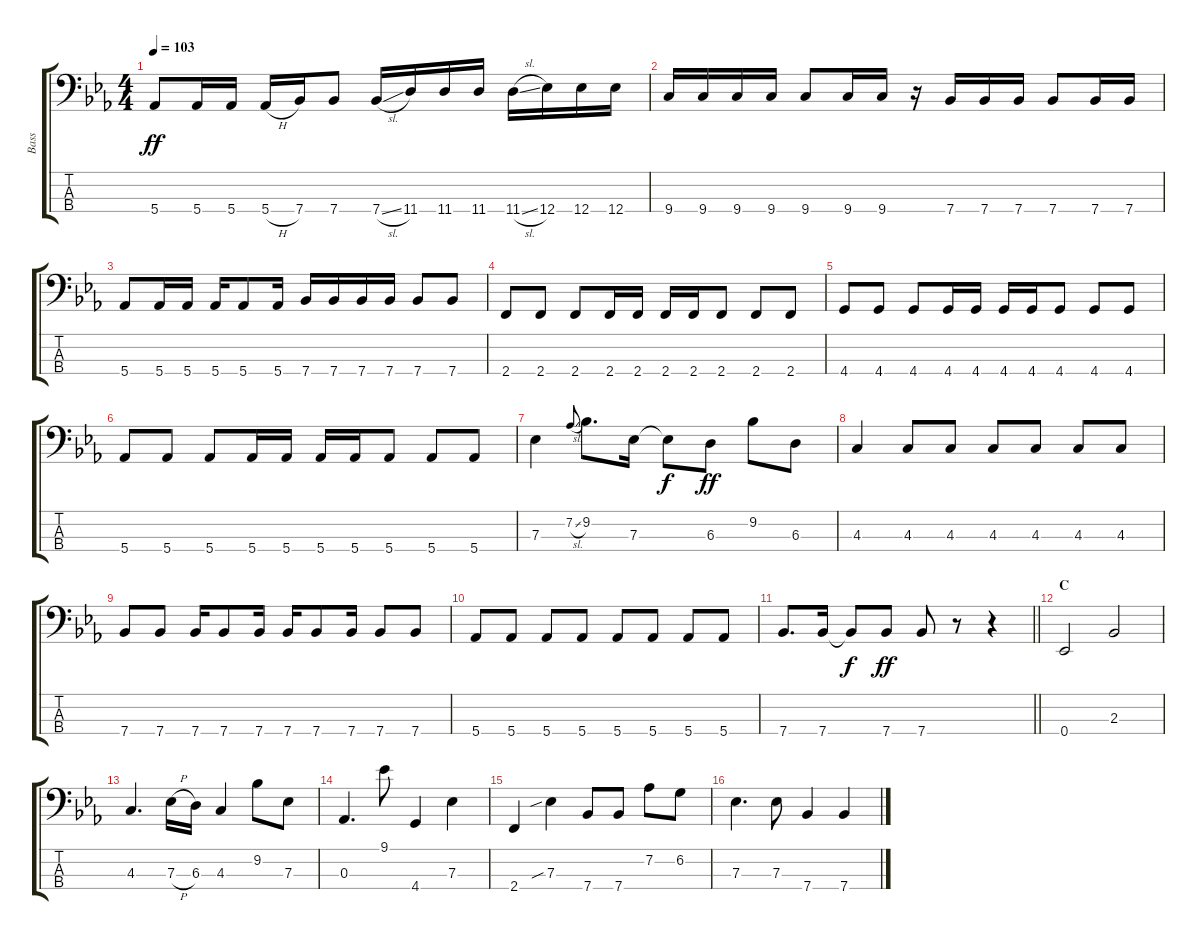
\track ("Bass" "Bass") {instrument electricbasspick}
\staff {score tabs}
\tuning (Gb2 Db2 Ab1 Eb1) {hide}
\ts (4 4)
\tempo 103
\clef f4
\ks eb
5.4.8{dy ff} 5.4.16 5.4.16 5.4{h}.16 7.4.16 7.4.8 7.4{sl}.16 11.4.16 11.4.16 11.4.16 11.4{sl}.16 12.4.16 12.4.16 12.4.16 |
9.4.16 9.4.16 9.4.16 9.4.16 9.4.8 9.4.16 9.4.16 r.16 7.4.16 7.4.16 7.4.16 7.4.8 7.4.16 7.4.16 |
5.4.8 5.4.16 5.4.16 5.4.16 5.4.8 5.4.16 7.4.16 7.4.16 7.4.16 7.4.16 7.4.8 7.4.8 |
2.4.8 2.4.8 2.4.8 2.4.16 2.4.16 2.4.16 2.4.16 2.4.8 2.4.8 2.4.8 |
4.4.8 4.4.8 4.4.8 4.4.16 4.4.16 4.4.16 4.4.16 4.4.8 4.4.8 4.4.8 |
5.4.8 5.4.8 5.4.8 5.4.16 5.4.16 5.4.16 5.4.16 5.4.8 5.4.8 5.4.8 |
7.3.4 7.2{sl}.8{gr onbeat} 9.2.8{d} 7.3.16 7.3{t}.8{dy f} 6.3.8{dy ff} 9.2.8 6.3.8 |
4.3.4 4.3.8 4.3.8 4.3.8 4.3.8 4.3.8 4.3.8 |
7.4.8 7.4.8 7.4.16 7.4.8 7.4.16 7.4.16 7.4.8 7.4.16 7.4.8 7.4.8 |
5.4.8 5.4.8 5.4.8 5.4.8 5.4.8 5.4.8 5.4.8 5.4.8 |
\barLineRight lightlight
7.4.8{d} 7.4.16 7.4{t}.8{dy f} 7.4.8{dy ff} 7.4.8 r.8 r.4 |
\section ("" "C")
0.4.2 2.3.2 |
4.3.4{d} 7.3{h}.16 6.3.16 4.3.4 9.2.8 7.3.8 |
0.3.4{d} 9.1.8 4.4.4 7.3.4 |
2.4.4 7.3{sib}.4 7.4.8 7.4.8 7.2.8 6.2.8 |
7.3.4{d} 7.3.8 7.4.4 7.4.4
